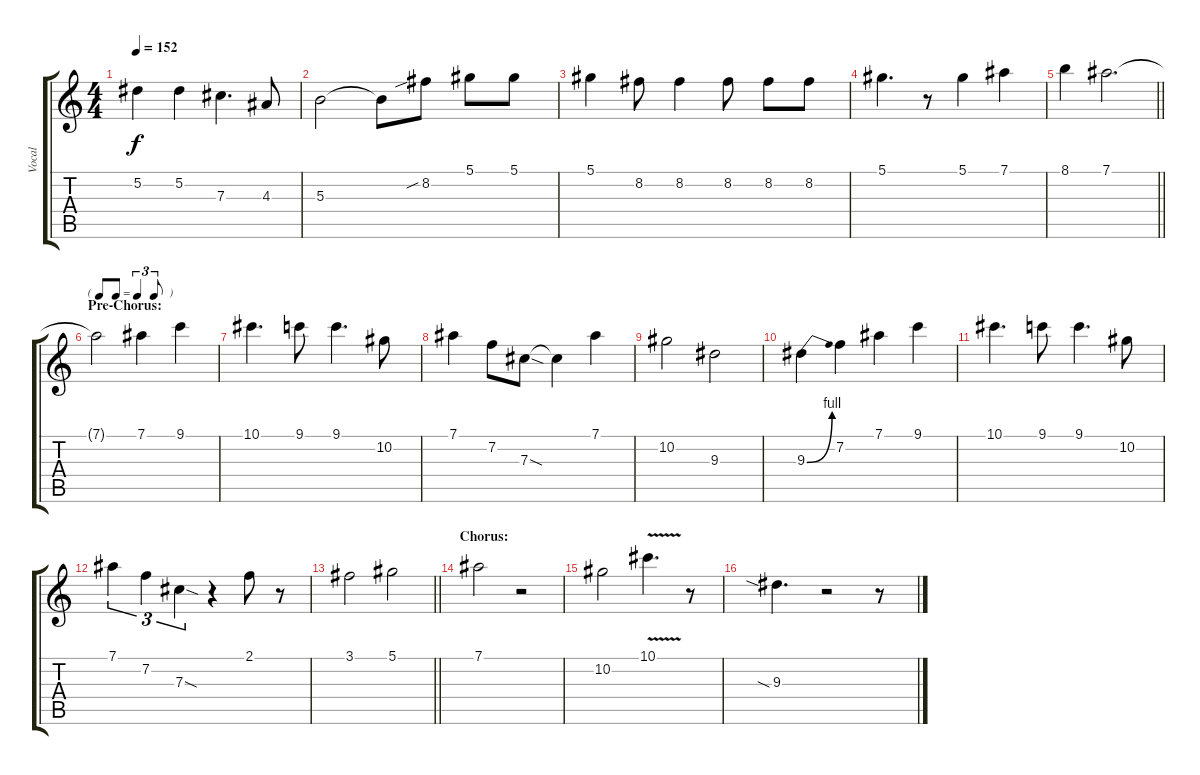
\track ("Vocal" "Vocal") {instrument distortionguitar}
\staff {score tabs}
\tuning (Eb4 Bb3 Gb3 Db3 Ab2 Eb2) {hide}
\ts (4 4)
\tempo 152
\clef g2
\ks c
5.2.4{dy f} 5.2.4 7.3.4{d} 4.3.8 |
5.3.2 5.3{t}.8 8.2{sib}.8 5.1.8 5.1.8 |
5.1.4 8.2.8 8.2.4 8.2.8 8.2.8 8.2.8 |
5.1.4{d} r.8 5.1.4 7.1.4 |
\barLineRight lightlight
8.1.4 7.1.2{d} |
\tf triplet8th
\section ("" "Pre-Chorus:")
7.1{t}.2 7.1.4 9.1.4 |
10.1.4{d} 9.1.8 9.1.4{d} 10.2.8 |
7.1.4 7.2.8 7.3{sod}.8 7.3{t}.4 7.1.4 |
10.2.2 9.3.2 |
9.3{be (bend 0 0 60 4)}.4 7.2.4 7.1.4 9.1.4 |
10.1.4{d} 9.1.8 9.1.4{d} 10.2.8 |
7.1.4{tu (3 2)} 7.2.4{tu (3 2)} 7.3{sod}.4{tu (3 2)} r.4 2.1.8 r.8 |
\barLineRight lightlight
3.1.2 5.1.2 |
\section ("" "Chorus:")
7.1.2 r.2 |
10.2.2 10.1{v}.4{d} r.8 |
9.3{sia}.4{d} r.2 r.8
